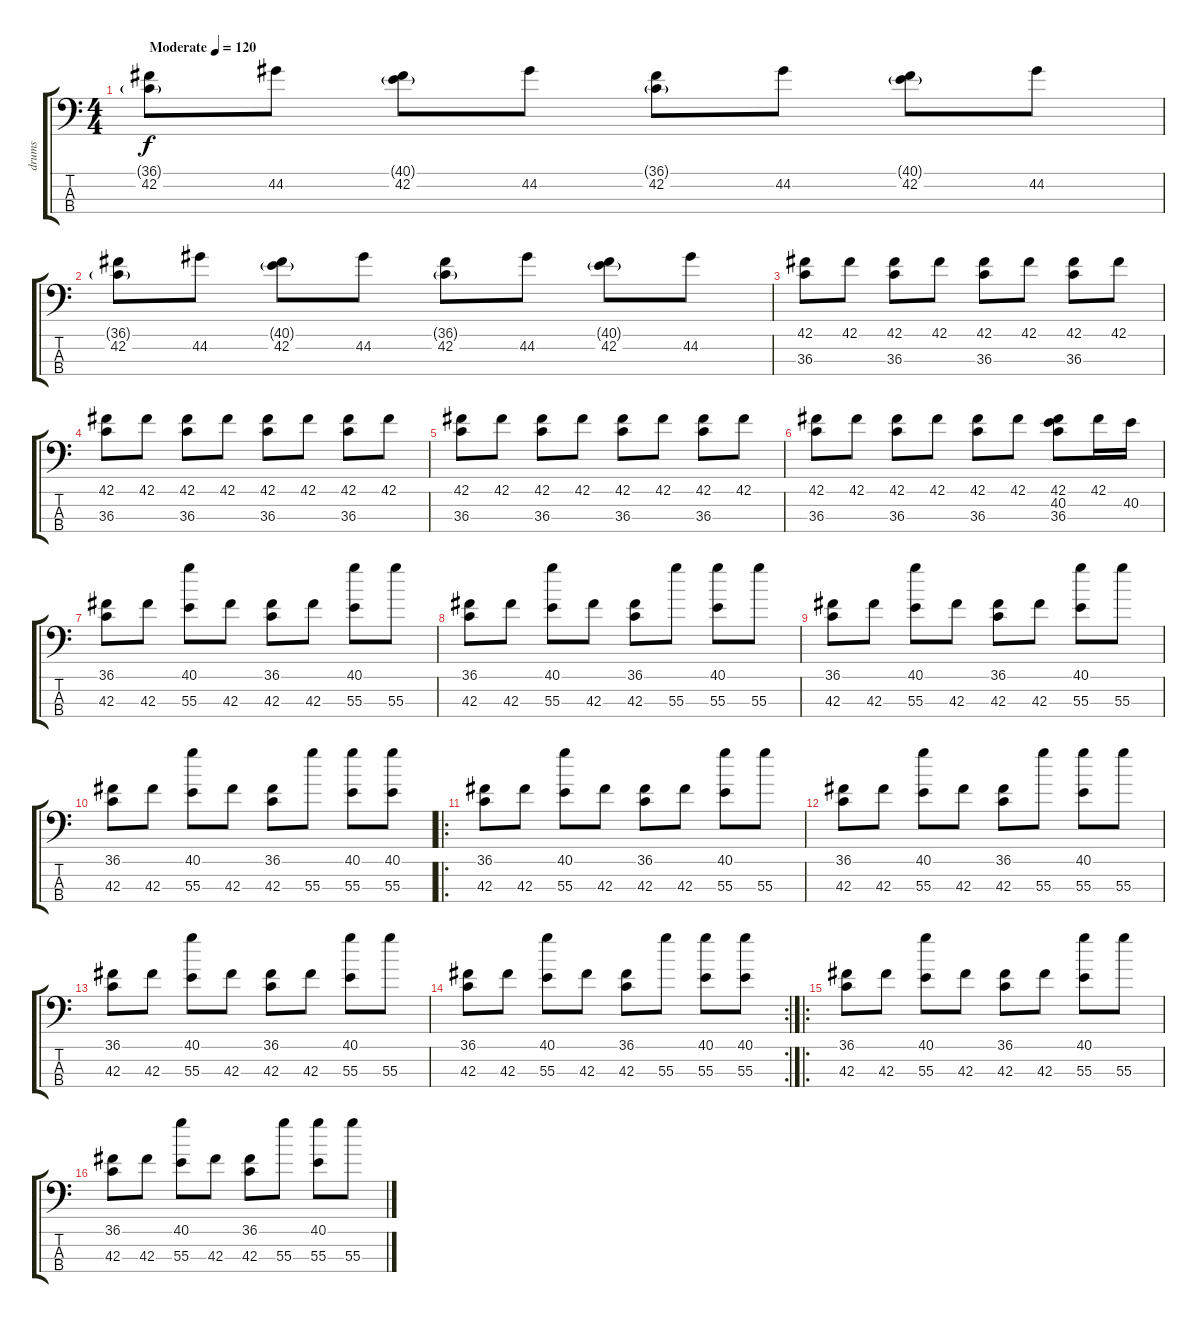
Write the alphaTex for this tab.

\track ("drums" "drums") {instrument acousticgrandpiano}
\staff {score tabs}
\tuning (C-1 C-1 C-1 C-1) {hide}
\ts (4 4)
\tempo (120 "Moderate")
\clef f4
\ks c
(36.1{g} 42.2).8{dy f instrument acousticgrandpiano} 44.2.8 (40.1{g} 42.2).8 44.2.8 (36.1{g} 42.2).8 44.2.8 (40.1{g} 42.2).8 44.2.8 |
(36.1{g} 42.2).8 44.2.8 (40.1{g} 42.2).8 44.2.8 (36.1{g} 42.2).8 44.2.8 (40.1{g} 42.2).8 44.2.8 |
(42.1 36.3).8 42.1.8 (42.1 36.3).8 42.1.8 (42.1 36.3).8 42.1.8 (42.1 36.3).8 42.1.8 |
(42.1 36.3).8 42.1.8 (42.1 36.3).8 42.1.8 (42.1 36.3).8 42.1.8 (42.1 36.3).8 42.1.8 |
(42.1 36.3).8 42.1.8 (42.1 36.3).8 42.1.8 (42.1 36.3).8 42.1.8 (42.1 36.3).8 42.1.8 |
(42.1 36.3).8 42.1.8 (42.1 36.3).8 42.1.8 (42.1 36.3).8 42.1.8 (42.1 40.2 36.3).8 42.1.16 40.2.16 |
(36.1 42.3).8 42.3.8 (40.1 55.3).8 42.3.8 (36.1 42.3).8 42.3.8 (40.1 55.3).8 55.3.8 |
(36.1 42.3).8 42.3.8 (40.1 55.3).8 42.3.8 (36.1 42.3).8 55.3.8 (40.1 55.3).8 55.3.8 |
(36.1 42.3).8 42.3.8 (40.1 55.3).8 42.3.8 (36.1 42.3).8 42.3.8 (40.1 55.3).8 55.3.8 |
(36.1 42.3).8 42.3.8 (40.1 55.3).8 42.3.8 (36.1 42.3).8 55.3.8 (40.1 55.3).8 (40.1 55.3).8 |
\ro
(36.1 42.3).8 42.3.8 (40.1 55.3).8 42.3.8 (36.1 42.3).8 42.3.8 (40.1 55.3).8 55.3.8 |
(36.1 42.3).8 42.3.8 (40.1 55.3).8 42.3.8 (36.1 42.3).8 55.3.8 (40.1 55.3).8 55.3.8 |
(36.1 42.3).8 42.3.8 (40.1 55.3).8 42.3.8 (36.1 42.3).8 42.3.8 (40.1 55.3).8 55.3.8 |
\rc 2
(36.1 42.3).8 42.3.8 (40.1 55.3).8 42.3.8 (36.1 42.3).8 55.3.8 (40.1 55.3).8 (40.1 55.3).8 |
\ro
(36.1 42.3).8 42.3.8 (40.1 55.3).8 42.3.8 (36.1 42.3).8 42.3.8 (40.1 55.3).8 55.3.8 |
(36.1 42.3).8 42.3.8 (40.1 55.3).8 42.3.8 (36.1 42.3).8 55.3.8 (40.1 55.3).8 55.3.8
